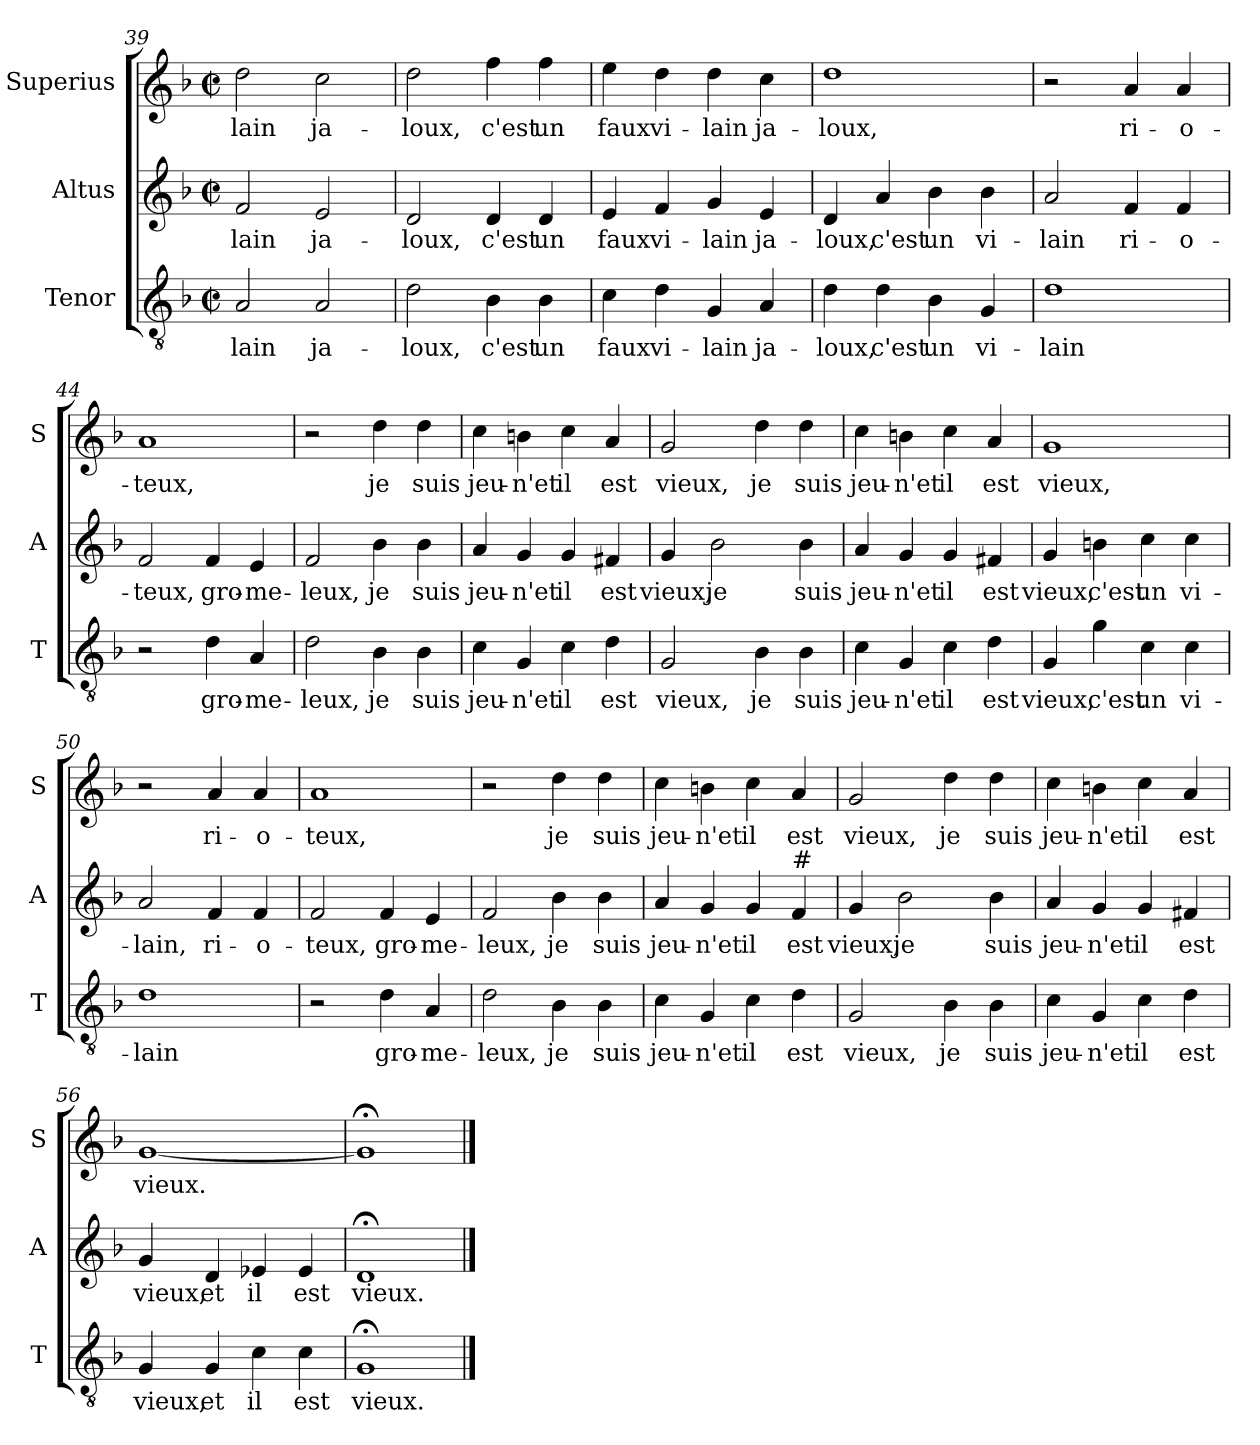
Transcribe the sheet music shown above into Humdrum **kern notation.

**kern	**text	**kern	**text	**kern	**text
*part3	*part3	*part2	*part2	*part1	*part1
*staff3	*staff3	*staff2	*staff2	*staff1	*staff1
*I"Tenor	*	*I"Altus	*	*I"Superius	*
*I'T	*	*I'A	*	*I'S	*
*clefGv2	*	*clefG2	*	*clefG2	*
*k[b-]	*	*k[b-]	*	*k[b-]	*
*F:	*	*F:	*	*F:	*
*M2/2	*	*M2/2	*	*M2/2	*
*met(c|)	*	*met(c|)	*	*met(c|)	*
=39	=39	=39	=39	=39	=39
!	!LO:LY:b	!	!LO:LY:b	!	!LO:LY:b
2A/	-lain	2f/	-lain	2dd\	-lain
!	!LO:LY:b	!	!LO:LY:b	!	!LO:LY:b
2A/	ja-	2e/	ja-	2cc\	ja-
=40	=40	=40	=40	=40	=40
!	!LO:LY:b	!	!LO:LY:b	!	!LO:LY:b
2d\	-loux,	2d/	-loux,	2dd\	-loux,
!	!LO:LY:b	!	!LO:LY:b	!	!LO:LY:b
4B-\	c'est	4d/	c'est	4ff\	c'est
!	!LO:LY:b	!	!LO:LY:b	!	!LO:LY:b
4B-\	un	4d/	un	4ff\	un
=41	=41	=41	=41	=41	=41
!	!LO:LY:b	!	!LO:LY:b	!	!LO:LY:b
4c\	faux	4e/	faux	4ee\	faux
!	!LO:LY:b	!	!LO:LY:b	!	!LO:LY:b
4d\	vi-	4f/	vi-	4dd\	vi-
!	!LO:LY:b	!	!LO:LY:b	!	!LO:LY:b
4G/	-lain	4g/	-lain	4dd\	-lain
!	!LO:LY:b	!	!LO:LY:b	!	!LO:LY:b
4A/	ja-	4e/	ja-	4cc\	ja-
=42	=42	=42	=42	=42	=42
!	!LO:LY:b	!	!LO:LY:b	!	!LO:LY:b
4d\	-loux,	4d/	-loux,	1dd	-loux,
!	!LO:LY:b	!	!LO:LY:b	!	!
4d\	c'est	4a/	c'est	.	.
!	!LO:LY:b	!	!LO:LY:b	!	!
4B-\	un	4b-\	un	.	.
!	!LO:LY:b	!	!LO:LY:b	!	!
4G/	vi-	4b-\	vi-	.	.
!!LO:LB:g=z
=43	=43	=43	=43	=43	=43
!	!LO:LY:b	!	!LO:LY:b	!	!
1d	-lain	2a/	-lain	2r	.
!	!	!	!LO:LY:b	!	!LO:LY:b
.	.	4f/	ri-	4a/	ri-
!	!	!	!LO:LY:b	!	!LO:LY:b
.	.	4f/	-o-	4a/	-o-
=44	=44	=44	=44	=44	=44
!	!	!	!LO:LY:b	!	!LO:LY:b
2r	.	2f/	-teux,	1a	-teux,
!	!LO:LY:b	!	!LO:LY:b	!	!
4d\	gro-	4f/	gro-	.	.
!	!LO:LY:b	!	!LO:LY:b	!	!
4A/	-me-	4e/	-me-	.	.
=45	=45	=45	=45	=45	=45
!	!LO:LY:b	!	!LO:LY:b	!	!
2d\	-leux,	2f/	-leux,	2r	.
!	!LO:LY:b	!	!LO:LY:b	!	!LO:LY:b
4B-\	je	4b-\	je	4dd\	je
!	!LO:LY:b	!	!LO:LY:b	!	!LO:LY:b
4B-\	suis	4b-\	suis	4dd\	suis
=46	=46	=46	=46	=46	=46
!	!LO:LY:b	!	!LO:LY:b	!	!LO:LY:b
4c\	jeu-	4a/	jeu-	4cc\	jeu-
!	!LO:LY:b	!	!LO:LY:b	!	!LO:LY:b
4G/	-n'et	4g/	-n'et	4bn\	-n'et
!	!LO:LY:b	!	!LO:LY:b	!	!LO:LY:b
4c\	il	4g/	il	4cc\	il
!	!LO:LY:b	!	!LO:LY:b	!	!LO:LY:b
4d\	est	4f#X/	est	4a/	est
=47	=47	=47	=47	=47	=47
!	!LO:LY:b	!	!LO:LY:b	!	!LO:LY:b
2G/	vieux,	4g/	vieux,	2g/	vieux,
!	!	!	!LO:LY:b	!	!
.	.	2b-\	je	.	.
!	!LO:LY:b	!	!	!	!LO:LY:b
4B-\	je	.	.	4dd\	je
!	!LO:LY:b	!	!LO:LY:b	!	!LO:LY:b
4B-\	suis	4b-\	suis	4dd\	suis
!!LO:LB:g=z
=48	=48	=48	=48	=48	=48
!	!LO:LY:b	!	!LO:LY:b	!	!LO:LY:b
4c\	jeu-	4a/	jeu-	4cc\	jeu-
!	!LO:LY:b	!	!LO:LY:b	!	!LO:LY:b
4G/	-n'et	4g/	-n'et	4bn\	-n'et
!	!LO:LY:b	!	!LO:LY:b	!	!LO:LY:b
4c\	il	4g/	il	4cc\	il
!	!LO:LY:b	!	!LO:LY:b	!	!LO:LY:b
4d\	est	4f#X/	est	4a/	est
=49	=49	=49	=49	=49	=49
!	!LO:LY:b	!	!LO:LY:b	!	!LO:LY:b
4G/	vieux,	4g/	vieux,	1g	vieux,
!	!LO:LY:b	!	!LO:LY:b	!	!
4g\	c'est	4bn\	c'est	.	.
!	!LO:LY:b	!	!LO:LY:b	!	!
4c\	un	4cc\	un	.	.
!	!LO:LY:b	!	!LO:LY:b	!	!
4c\	vi-	4cc\	vi-	.	.
=50	=50	=50	=50	=50	=50
!	!LO:LY:b	!	!LO:LY:b	!	!
1d	-lain	2a/	-lain,	2r	.
!	!	!	!LO:LY:b	!	!LO:LY:b
.	.	4f/	ri-	4a/	ri-
!	!	!	!LO:LY:b	!	!LO:LY:b
.	.	4f/	-o-	4a/	-o-
=51	=51	=51	=51	=51	=51
!	!	!	!LO:LY:b	!	!LO:LY:b
2r	.	2f/	-teux,	1a	-teux,
!	!LO:LY:b	!	!LO:LY:b	!	!
4d\	gro-	4f/	gro-	.	.
!	!LO:LY:b	!	!LO:LY:b	!	!
4A/	-me-	4e/	-me-	.	.
=52	=52	=52	=52	=52	=52
!	!LO:LY:b	!	!LO:LY:b	!	!
2d\	-leux,	2f/	-leux,	2r	.
!	!LO:LY:b	!	!LO:LY:b	!	!LO:LY:b
4B-\	je	4b-\	je	4dd\	je
!	!LO:LY:b	!	!LO:LY:b	!	!LO:LY:b
4B-\	suis	4b-\	suis	4dd\	suis
!!LO:LB:g=z
=53	=53	=53	=53	=53	=53
!	!LO:LY:b	!	!LO:LY:b	!	!LO:LY:b
4c\	jeu-	4a/	jeu-	4cc\	jeu-
!	!LO:LY:b	!	!LO:LY:b	!	!LO:LY:b
4G/	-n'et	4g/	-n'et	4bn\	-n'et
!	!LO:LY:b	!	!LO:LY:b	!	!LO:LY:b
4c\	il	4g/	il	4cc\	il
!	!	!LO:TX:a:t=#	!	!	!
!	!LO:LY:b	!	!LO:LY:b	!	!LO:LY:b
4d\	est	4f/	est	4a/	est
=54	=54	=54	=54	=54	=54
!	!LO:LY:b	!	!LO:LY:b	!	!LO:LY:b
2G/	vieux,	4g/	vieux,	2g/	vieux,
!	!	!	!LO:LY:b	!	!
.	.	2b-\	je	.	.
!	!LO:LY:b	!	!	!	!LO:LY:b
4B-\	je	.	.	4dd\	je
!	!LO:LY:b	!	!LO:LY:b	!	!LO:LY:b
4B-\	suis	4b-\	suis	4dd\	suis
=55	=55	=55	=55	=55	=55
!	!LO:LY:b	!	!LO:LY:b	!	!LO:LY:b
4c\	jeu-	4a/	jeu-	4cc\	jeu-
!	!LO:LY:b	!	!LO:LY:b	!	!LO:LY:b
4G/	-n'et	4g/	-n'et	4bn\	-n'et
!	!LO:LY:b	!	!LO:LY:b	!	!LO:LY:b
4c\	il	4g/	il	4cc\	il
!	!LO:LY:b	!	!LO:LY:b	!	!LO:LY:b
4d\	est	4f#X/	est	4a/	est
=56	=56	=56	=56	=56	=56
!	!LO:LY:b	!	!LO:LY:b	!	!LO:LY:b
4G/	vieux,	4g/	vieux,	[1g	vieux.
!	!LO:LY:b	!	!LO:LY:b	!	!
4G/	et	4d/	et	.	.
!	!LO:LY:b	!	!LO:LY:b	!	!
4c\	il	4e-X/	il	.	.
!	!LO:LY:b	!	!LO:LY:b	!	!
4c\	est	4e-/	est	.	.
=57	=57	=57	=57	=57	=57
!	!LO:LY:b	!	!LO:LY:b	!	!
1G;<	vieux.	1d;<	vieux.	1g;<]	.
==	==	==	==	==	==
*-	*-	*-	*-	*-	*-
